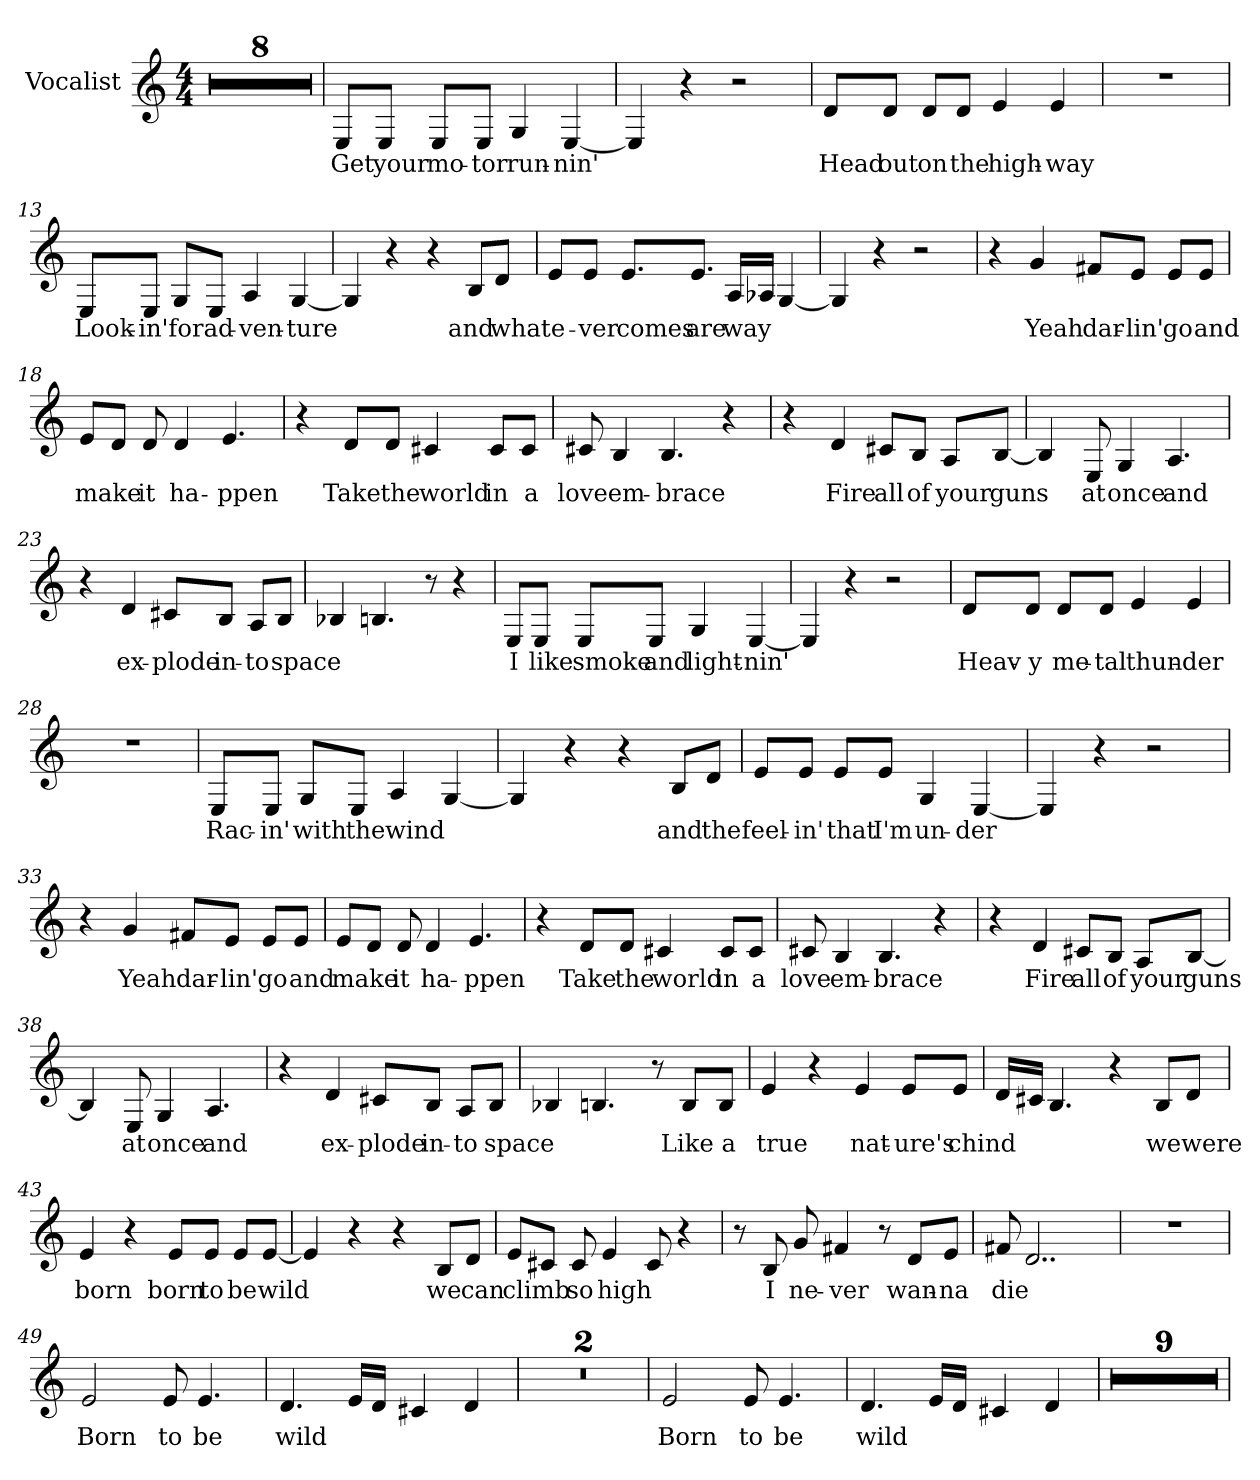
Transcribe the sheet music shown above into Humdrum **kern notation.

**kern	**text
*part1	*part1
*staff1	*staff1
*I"Vocalist	*
*clefG2	*
*M4/4	*
=1	=1
1r	.
=2	=2
1r	.
=3	=3
1r	.
=4	=4
1r	.
=5	=5
1r	.
=6	=6
1r	.
=7	=7
1r	.
=8	=8
1r	.
=9	=9
8E/L	Get
8E/J	your
8E/L	mo-
8E/J	-tor
4G	run-
[4E	-nin'
=10	=10
4E]	_
4r	.
2r	.
=11	=11
8d/L	Head
8d/J	out
8d/L	on
8d/J	the
4e	high-
4e	-way
=12	=12
1r	.
=13	=13
8E/L	Look-
8E/J	-in'
8G/L	for
8E/J	ad-
4A	-ven-
[4G	-ture
=14	=14
4G]	_
4r	.
4r	.
8B/L	and
8d/J	what
=15	=15
8e/L	e-
8e/J	-ver
8.e/L	comes
8.e/J	are
16A/LL	way
16A-X/JJ	_
[4G	_
=16	=16
4G]	_
4r	.
2r	.
=17	=17
4r	.
4g	Yeah
8f#X/L	dar-
8e/J	-lin'
8e/L	go
8e/J	and
=18	=18
8e/L	make
8d/J	_
8d	it
4d	ha-
4.e	-ppen
=19	=19
4r	.
8d/L	Take
8d/J	the
4c#X	world
8c#/L	in
8c#/J	a
=20	=20
8c#X	love
4B	em-
4.B	-brace
4r	.
=21	=21
4r	.
4d	Fire
8c#X/L	all
8B/J	of
8A/L	your
[8B/J	guns
=22	=22
4B]	_
8E	at
4G	once
4.A	and
=23	=23
4r	.
4d	ex-
8c#X/L	-plode
8B/J	in-
8A/L	-to
8B/J	space
=24	=24
4B-X	_
4.Bn	_
8r	.
4r	.
=25	=25
8E/L	I
8E/J	like
8E/L	smoke
8E/J	and
4G	light-
[4E	-nin'
=26	=26
4E]	_
4r	.
2r	.
=27	=27
8d/L	Heav-
8d/J	-y
8d/L	me-
8d/J	-tal
4e	thun-
4e	-der
=28	=28
1r	.
=29	=29
8E/L	Rac-
8E/J	-in'
8G/L	with
8E/J	the
4A	wind
[4G	_
=30	=30
4G]	_
4r	.
4r	.
8B/L	and
8d/J	the
=31	=31
8e/L	feel-
8e/J	-in'
8e/L	that
8e/J	I'm
4G	un-
[4E	-der
=32	=32
4E]	_
4r	.
2r	.
=33	=33
4r	.
4g	Yeah
8f#X/L	dar-
8e/J	-lin'
8e/L	go
8e/J	and
=34	=34
8e/L	make
8d/J	_
8d	it
4d	ha-
4.e	-ppen
=35	=35
4r	.
8d/L	Take
8d/J	the
4c#X	world
8c#/L	in
8c#/J	a
=36	=36
8c#X	love
4B	em-
4.B	-brace
4r	.
=37	=37
4r	.
4d	Fire
8c#X/L	all
8B/J	of
8A/L	your
[8B/J	guns
=38	=38
4B]	_
8E	at
4G	once
4.A	and
=39	=39
4r	.
4d	ex-
8c#X/L	-plode
8B/J	in-
8A/L	-to
8B/J	space
=40	=40
4B-X	_
4.Bn	_
8r	.
8B/L	Like
8B/J	a
=41	=41
4e	true
4r	.
4e	nat-
8e/L	-ure's
8e/J	chind
=42	=42
16d/LL	_
16c#X/JJ	_
4.B	_
4r	.
8B/L	we
8d/J	were
=43	=43
4e	born
4r	.
8e/L	born
8e/J	to
8e/L	be
[8e/J	wild
=44	=44
4e]	_
4r	.
4r	.
8B/L	we
8d/J	can
=45	=45
8e/L	climb
8c#X/J	_
8c#	so
4e	high
8c#	_
4r	.
=46	=46
8r	.
8B	I
8g	ne-
4f#X	-ver
8r	.
8d/L	wan-
8e/J	-na
=47	=47
8f#X	die
2..d	_
=48	=48
1r	.
=49	=49
2e	Born
8e	to
4.e	be
=50	=50
4.d	wild
16e/LL	_
16d/JJ	_
4c#X	_
4d	_
=51	=51
1r	.
=52	=52
1r	.
=53	=53
2e	Born
8e	to
4.e	be
=54	=54
4.d	wild
16e/LL	_
16d/JJ	_
4c#X	_
4d	_
=55	=55
1r	.
=56	=56
1r	.
=57	=57
1r	.
=58	=58
1r	.
=59	=59
1r	.
=60	=60
1r	.
=61	=61
1r	.
=62	=62
1r	.
=63	=63
1r	.
=	=
*-	*-
